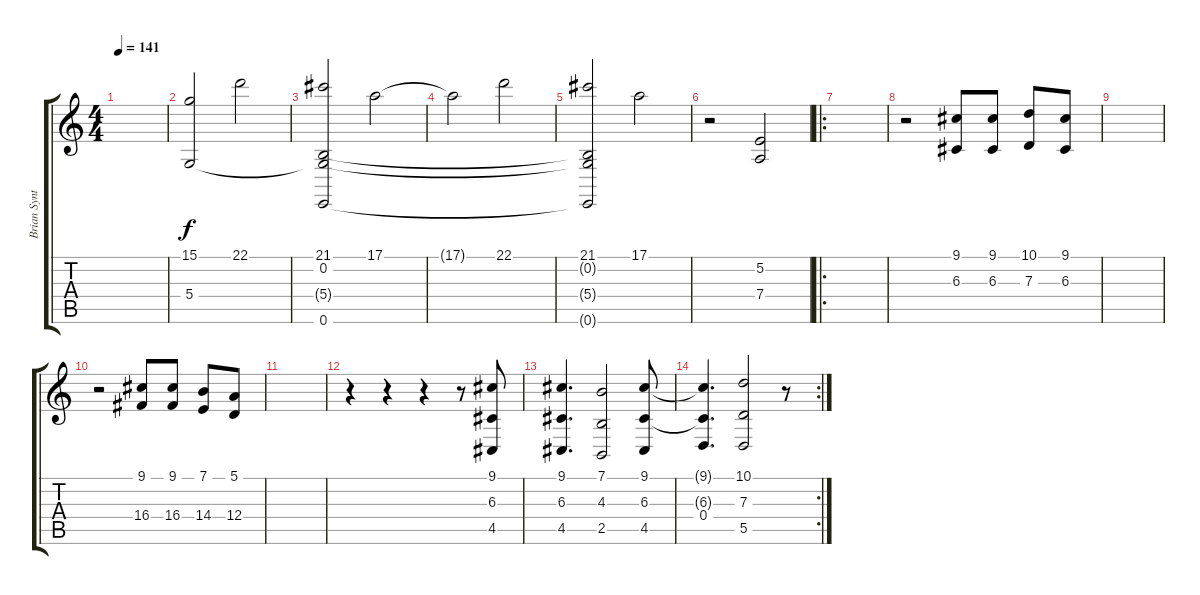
\track ("Brian Synth" "Brian Synt") {instrument lead1square}
\staff {score tabs}
\tuning (E4 B3 G3 D3 A2 E2) {hide}
\ts (4 4)
\tempo 141
\clef g2
\ks c
|
(15.1 5.4).2{volume 16 instrument pizzicatostrings} 22.1.2 |
(21.1 0.2 5.4{t} 0.6).2 17.1.2 |
17.1{t}.2 22.1.2 |
(21.1 0.2{t} 5.4{t} 0.6{t}).2 17.1.2 |
r.2 (5.2 7.4).2{instrument reversecymbal} |
\ro
|
r.2 (9.1 6.3).8{volume 10 balance 16 instrument lead2sawtooth} (9.1 6.3).8 (10.1 7.3).8 (9.1 6.3).8 |
|
r.2 (9.1 16.4).8 (9.1 16.4).8 (7.1 14.4).8 (5.1 12.4).8 |
|
r.4 r.4 r.4 r.8 (9.1 6.3 4.5).8 |
(9.1 6.3 4.5).4{d} (7.1 4.3 2.5).2 (9.1 6.3 4.5).8 |
\rc 2
(9.1{t} 6.3{t} 0.4).4{d} (10.1 7.3 5.5).2 r.8
